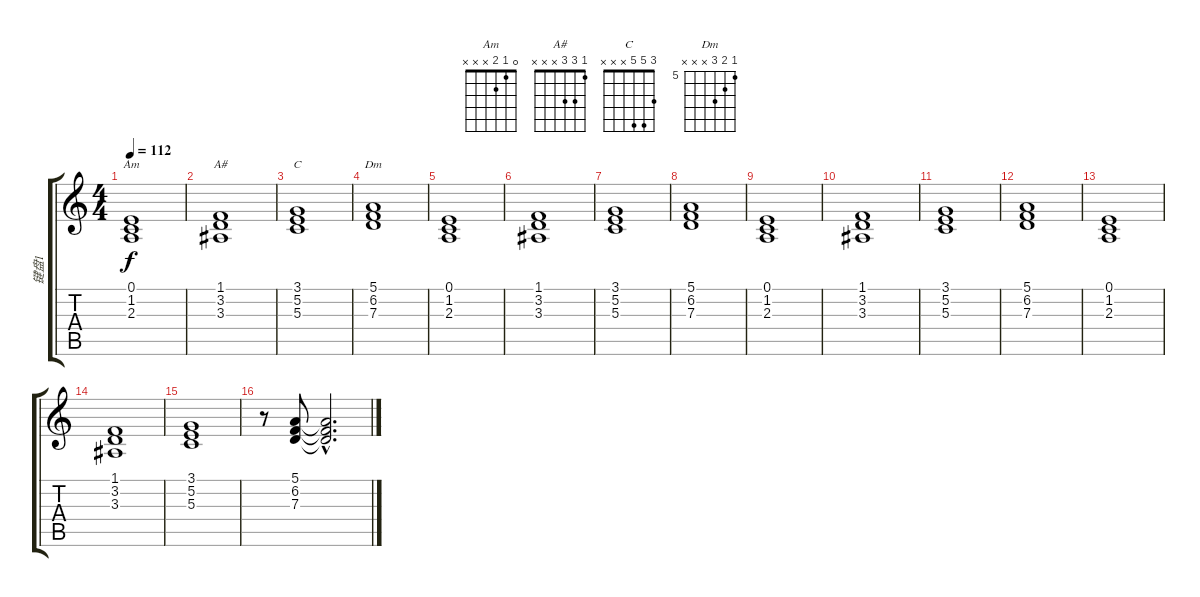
\track ("键盘1" "键盘1") {instrument stringensemble1}
\staff {score tabs}
\tuning (E4 B3 G3 D3 A2 E2) {hide}
\chord ("Am" 0 1 2 x x x)
\chord ("A#" 1 3 3 x x x)
\chord ("C" 3 5 5 x x x)
\chord ("Dm" 5 6 7 x x x) {firstfret 5}
\ts (4 4)
\tempo 112
\clef g2
\ks c
(0.1 1.2 2.3).1{ch "Am" dy f} |
(1.1 3.2 3.3).1{ch "A#"} |
(3.1 5.2 5.3).1{ch "C"} |
(5.1 6.2 7.3).1{ch "Dm"} |
(0.1 1.2 2.3).1 |
(1.1 3.2 3.3).1 |
(3.1 5.2 5.3).1 |
(5.1 6.2 7.3).1 |
(0.1 1.2 2.3).1 |
(1.1 3.2 3.3).1 |
(3.1 5.2 5.3).1 |
(5.1 6.2 7.3).1 |
(0.1 1.2 2.3).1 |
(1.1 3.2 3.3).1 |
(3.1 5.2 5.3).1 |
r.8 (5.1 6.2 7.3).8 (5.1{hac t} 6.2{hac t} 7.3{hac t}).2{d}
